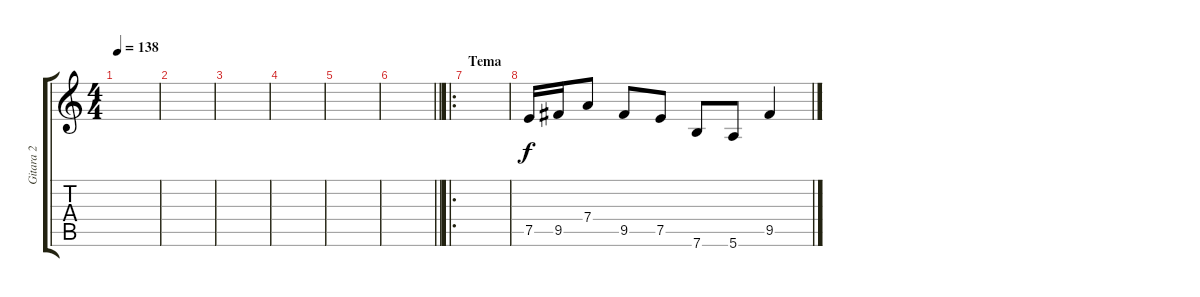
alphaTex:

\track ("Gitara 2" "Gitara 2") {instrument distortionguitar}
\staff {score tabs}
\tuning (E4 B3 G3 D3 A2 E2) {hide}
\ts (4 4)
\tempo 138
\clef g2
\ks c
|
|
|
|
|
\barLineRight lightlight
|
\ro
\section ("" "Tema")
|
7.5.16 9.5.16 7.4.8 9.5.8 7.5.8 7.6.8 5.6.8 9.5.4
